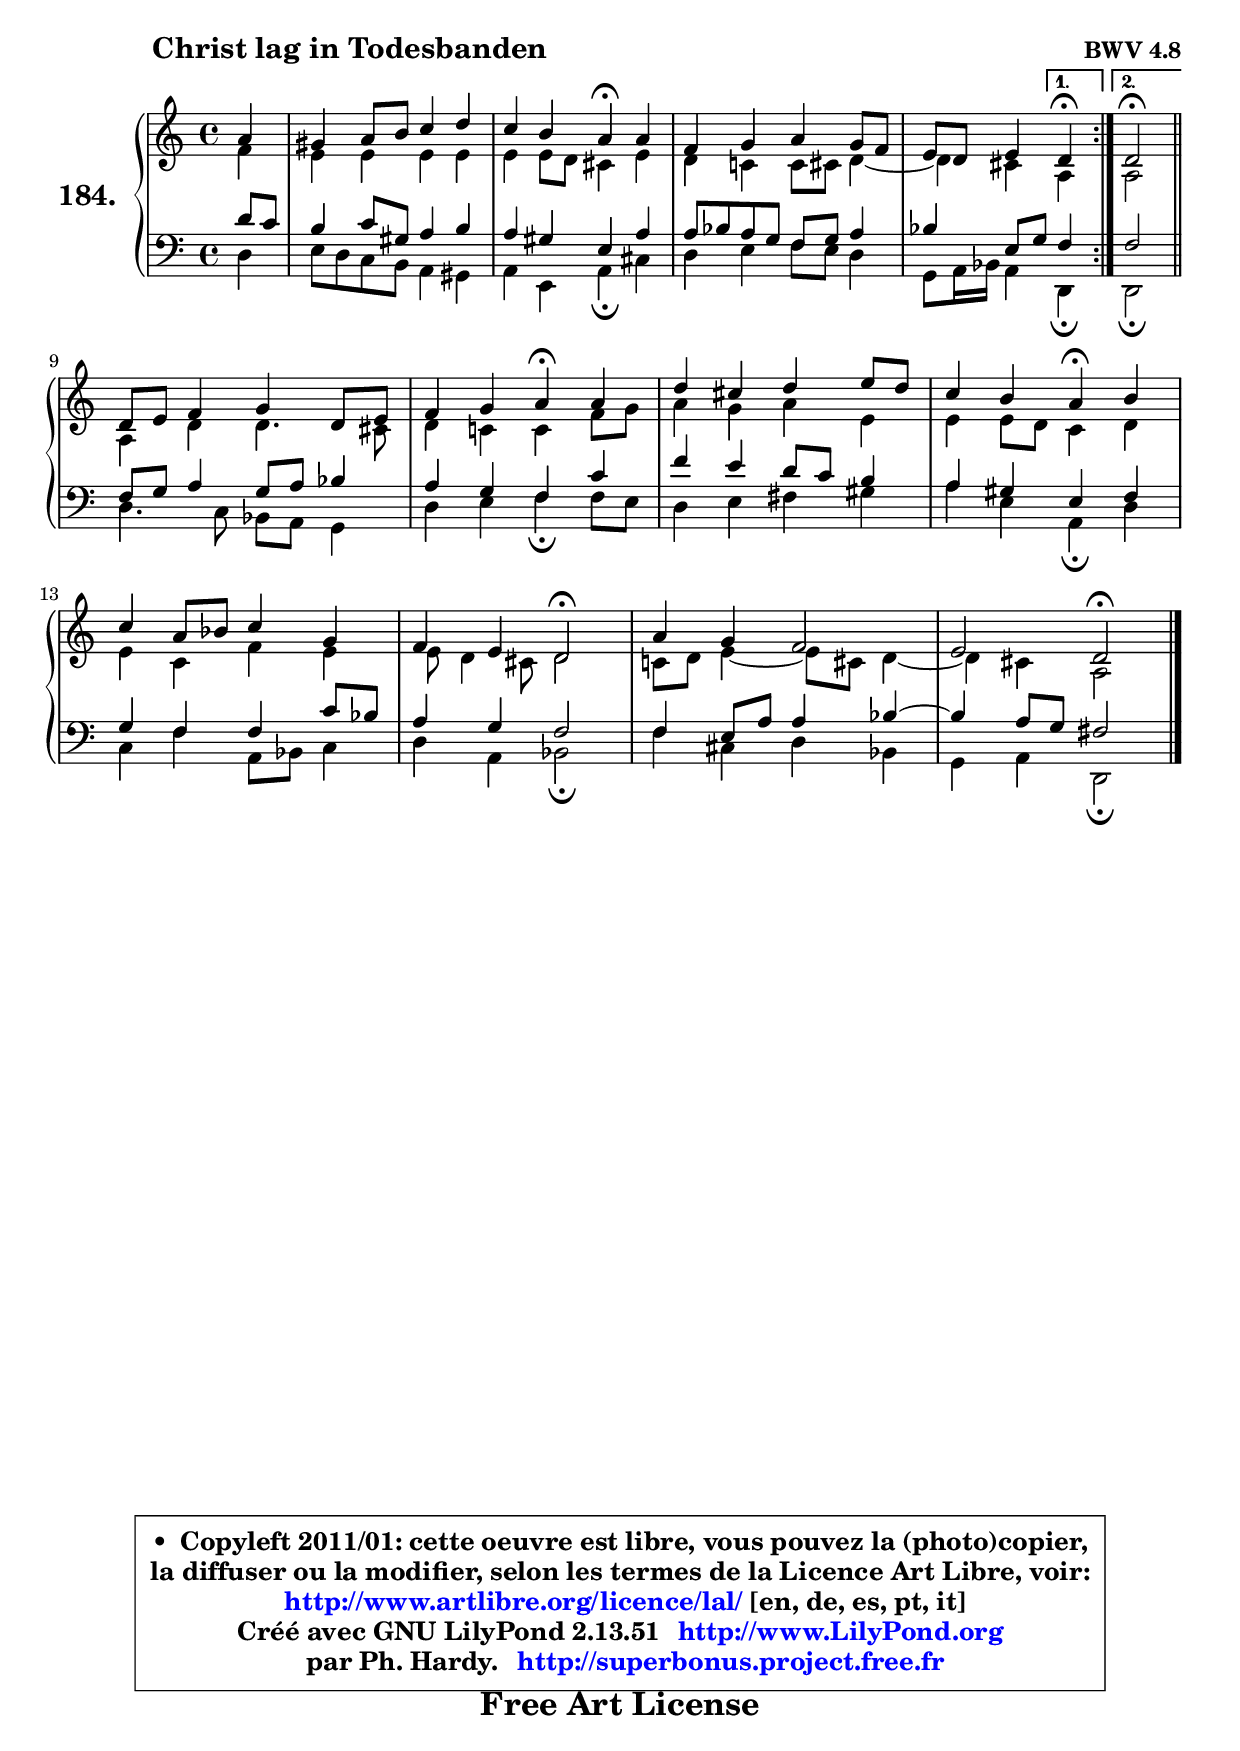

\version "2.13.51"

    \paper {
%	system-system-spacing #'padding = #0.1
%	score-system-spacing #'padding = #0.1
%	ragged-bottom = ##f
%	ragged-last-bottom = ##f
	}

    \header {
      opus = \markup { \bold "BWV 4.8" }
      piece = \markup { \hspace #9 \fontsize #2 \bold "Christ lag in Todesbanden" }
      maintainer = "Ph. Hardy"
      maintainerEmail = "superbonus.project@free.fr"
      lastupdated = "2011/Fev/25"
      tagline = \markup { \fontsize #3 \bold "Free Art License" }
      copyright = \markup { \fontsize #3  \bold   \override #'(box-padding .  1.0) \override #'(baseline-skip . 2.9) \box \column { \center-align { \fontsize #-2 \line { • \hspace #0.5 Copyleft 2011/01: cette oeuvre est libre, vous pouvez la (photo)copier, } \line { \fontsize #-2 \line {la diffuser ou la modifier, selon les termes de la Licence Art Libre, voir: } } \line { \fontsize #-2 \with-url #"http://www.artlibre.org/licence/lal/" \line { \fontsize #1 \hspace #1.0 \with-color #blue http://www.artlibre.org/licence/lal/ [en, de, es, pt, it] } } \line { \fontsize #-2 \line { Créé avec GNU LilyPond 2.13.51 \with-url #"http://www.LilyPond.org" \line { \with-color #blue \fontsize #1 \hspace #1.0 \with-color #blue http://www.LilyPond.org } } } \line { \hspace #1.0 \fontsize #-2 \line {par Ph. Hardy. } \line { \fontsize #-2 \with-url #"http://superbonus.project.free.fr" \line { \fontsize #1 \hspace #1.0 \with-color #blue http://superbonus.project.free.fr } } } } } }

	  }

  guidemidi = {
	\repeat volta 2 {
	r4 |
	R1 |
	r2 \tempo 4 = 30 r4 \tempo 4 = 72 r4 |
	R1 |
	r2 } %fin du repeat
        \alternative {
          { \set Timing.measureLength = #(ly:make-moment 1 4)
            \tempo 4 = 30 r4 \tempo 4 = 72  }
          { \set Timing.measureLength = #(ly:make-moment 2 4)
            \tempo 4 = 34 r2 \tempo 4 = 72 \bar "||" }
        }
        \set Timing.measureLength = #(ly:make-moment 4 4)
	R1 |
	r2 \tempo 4 = 30 r4 \tempo 4 = 72 r4 |
	R1 |
	r2 \tempo 4 = 30 r4 \tempo 4 = 72 r4 |
	R1 |
	r2 \tempo 4 = 34 r2 \tempo 4 = 72 |
	R1 |
	r2 \tempo 4 = 34 r2 \tempo 4 = 72 |
	}

  upper = {
	\time 4/4
	\key d \dorian % c \major
	\clef treble
	\partial 4
	\voiceOne
	<< { 
	% SOPRANO
	\set Voice.midiInstrument = "acoustic grand"
	\relative c'' {
	\repeat volta 2 {
	a4 |
	gis4 a8 b c4 d |
	c4 b a\fermata a |
	f4 g a g8 f |
	e8 d e4 } %fin du repeat
        \alternative {
          { \set Timing.measureLength = #(ly:make-moment 1 4)
            d4\fermata  }
          { \set Timing.measureLength = #(ly:make-moment 2 4)
            d2\fermata \bar "||" }
        }
\break
        \set Timing.measureLength = #(ly:make-moment 4 4)
	d8 e f4 g d8 e |
	f4 g a\fermata a |
	d4 cis d e8 d |
	c4 b a\fermata b |
	c4 a8 bes c4 g |
	f4 e d2\fermata |
	a'4 g f2 |
	e2 d\fermata |
        \bar "|."
	} % fin de relative
	}

	\context Voice="1" { \voiceTwo 
	% ALTO
	\set Voice.midiInstrument = "acoustic grand"
	\relative c' {
	\repeat volta 2 {
	f4 |
	e4 e e e |
	e4 e8 d cis4 e |
	d4 c! c8 cis d4 ~ |
	d4 cis } %fin du repeat
        \alternative {
          { \set Timing.measureLength = #(ly:make-moment 1 4)
            a4 }
          { \set Timing.measureLength = #(ly:make-moment 2 4)
            a2 \bar "||" }
        }
        \set Timing.measureLength = #(ly:make-moment 4 4)
	a4 d d4. cis8 |
	d4 c! c f8 g |
	a4 g a e |
	e4 e8 d c4 d |
	e4 c f e |
	e8 d4 cis8 d2 |
	c!8 d e4 ~ e8 cis d4 ~ |
	d4 cis a2 |
        \bar "|."
	} % fin de relative
	\oneVoice
	} >>
	}

    lower = {
	\time 4/4
	\key d \dorian % c \major
	\clef bass
	%\partial 4
	\voiceOne
	<< { 
	% TENOR
	\set Voice.midiInstrument = "acoustic grand"
	\relative c' {
	\repeat volta 2 {
	d8 c |
	b4 c8 gis a4 b |
	a4 gis e a |
	a8 bes a g f g a4 |
	bes4 e,8 g } %fin du repeat
        \alternative {
          { \set Timing.measureLength = #(ly:make-moment 1 4)
            f4 }
          { \set Timing.measureLength = #(ly:make-moment 2 4)
            f2 \bar "||" }
        }
        \set Timing.measureLength = #(ly:make-moment 4 4)
	f8 g a4 g8 a bes4 |
	a4 g f c' |
	f4 e d8 c b4 |
	a4 gis e f |
	g4 f f c'8 bes |
	a4 g f2 |
	f4 e8 a a4 bes ~ |
	bes4 a8 g fis2 |
        \bar "|."
	} % fin de relative
	}
	\context Voice="1" { \voiceTwo 
	% BASS
	\set Voice.midiInstrument = "acoustic grand"
	\relative c {
	\repeat volta 2 {
	d4 |
	e8 d c b a4 gis |
	a4 e a\fermata cis |
	d4 e f8 e d4 |
	g,8 a16 bes a4 } %fin du repeat
        \alternative {
          { \set Timing.measureLength = #(ly:make-moment 1 4)
            d,4\fermata  }
          { \set Timing.measureLength = #(ly:make-moment 2 4)
            d2\fermata \bar "||" }
        }
        \set Timing.measureLength = #(ly:make-moment 4 4)
	d'4. c8 bes a g4 |
	d'4 e f\fermata f8 e |
	d4 e fis gis |
	a4 e a,\fermata d |
	c4 f a,8 bes c4 |
	d4 a bes2\fermata |
	f'4 cis d bes |
	g4 a d,2\fermata |
        \bar "|."
	} % fin de relative
	\oneVoice
	} >>
	}


    \score { 

	\new PianoStaff <<
	\set PianoStaff.instrumentName = \markup { \bold \huge "184." }
	\new Staff = "upper" \upper
	\new Staff = "lower" \lower
	>>

    \layout {
%	ragged-last = ##f
	   }

         } % fin de score

  \score {
    \unfoldRepeats { << \guidemidi \upper \lower >> }
    \midi {
    \context {
     \Staff
      \remove "Staff_performer"
               }

     \context {
      \Voice
       \consists "Staff_performer"
                }

     \context { 
      \Score
      tempoWholesPerMinute = #(ly:make-moment 72 4)
		}
	    }
	}

